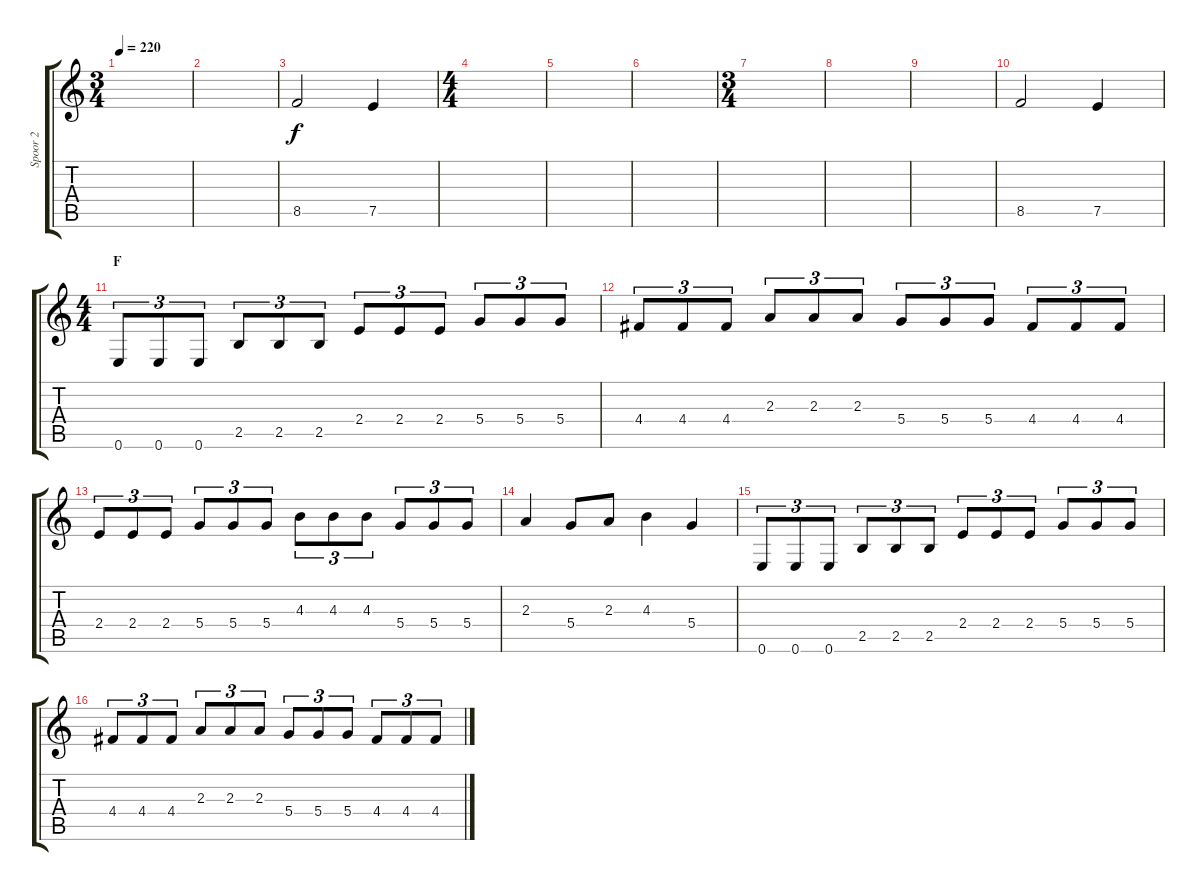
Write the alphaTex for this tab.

\track ("Spoor 2" "Spoor 2") {instrument overdrivenguitar}
\staff {score tabs}
\tuning (E4 B3 G3 D3 A2 E2) {hide}
\ts (3 4)
\tempo 220
\clef g2
\ks c
|
|
8.5.2 7.5.4 |
\ts (4 4)
|
|
|
\ts (3 4)
|
|
|
8.5.2 7.5.4 |
\ts (4 4)
\section ("" "F")
0.6.8{tu (3 2)} 0.6.8{tu (3 2)} 0.6.8{tu (3 2)} 2.5.8{tu (3 2)} 2.5.8{tu (3 2)} 2.5.8{tu (3 2)} 2.4.8{tu (3 2)} 2.4.8{tu (3 2)} 2.4.8{tu (3 2)} 5.4.8{tu (3 2)} 5.4.8{tu (3 2)} 5.4.8{tu (3 2)} |
4.4.8{tu (3 2)} 4.4.8{tu (3 2)} 4.4.8{tu (3 2)} 2.3.8{tu (3 2)} 2.3.8{tu (3 2)} 2.3.8{tu (3 2)} 5.4.8{tu (3 2)} 5.4.8{tu (3 2)} 5.4.8{tu (3 2)} 4.4.8{tu (3 2)} 4.4.8{tu (3 2)} 4.4.8{tu (3 2)} |
2.4.8{tu (3 2)} 2.4.8{tu (3 2)} 2.4.8{tu (3 2)} 5.4.8{tu (3 2)} 5.4.8{tu (3 2)} 5.4.8{tu (3 2)} 4.3.8{tu (3 2)} 4.3.8{tu (3 2)} 4.3.8{tu (3 2)} 5.4.8{tu (3 2)} 5.4.8{tu (3 2)} 5.4.8{tu (3 2)} |
2.3.4 5.4.8 2.3.8 4.3.4 5.4.4 |
0.6.8{tu (3 2)} 0.6.8{tu (3 2)} 0.6.8{tu (3 2)} 2.5.8{tu (3 2)} 2.5.8{tu (3 2)} 2.5.8{tu (3 2)} 2.4.8{tu (3 2)} 2.4.8{tu (3 2)} 2.4.8{tu (3 2)} 5.4.8{tu (3 2)} 5.4.8{tu (3 2)} 5.4.8{tu (3 2)} |
4.4.8{tu (3 2)} 4.4.8{tu (3 2)} 4.4.8{tu (3 2)} 2.3.8{tu (3 2)} 2.3.8{tu (3 2)} 2.3.8{tu (3 2)} 5.4.8{tu (3 2)} 5.4.8{tu (3 2)} 5.4.8{tu (3 2)} 4.4.8{tu (3 2)} 4.4.8{tu (3 2)} 4.4.8{tu (3 2)}
